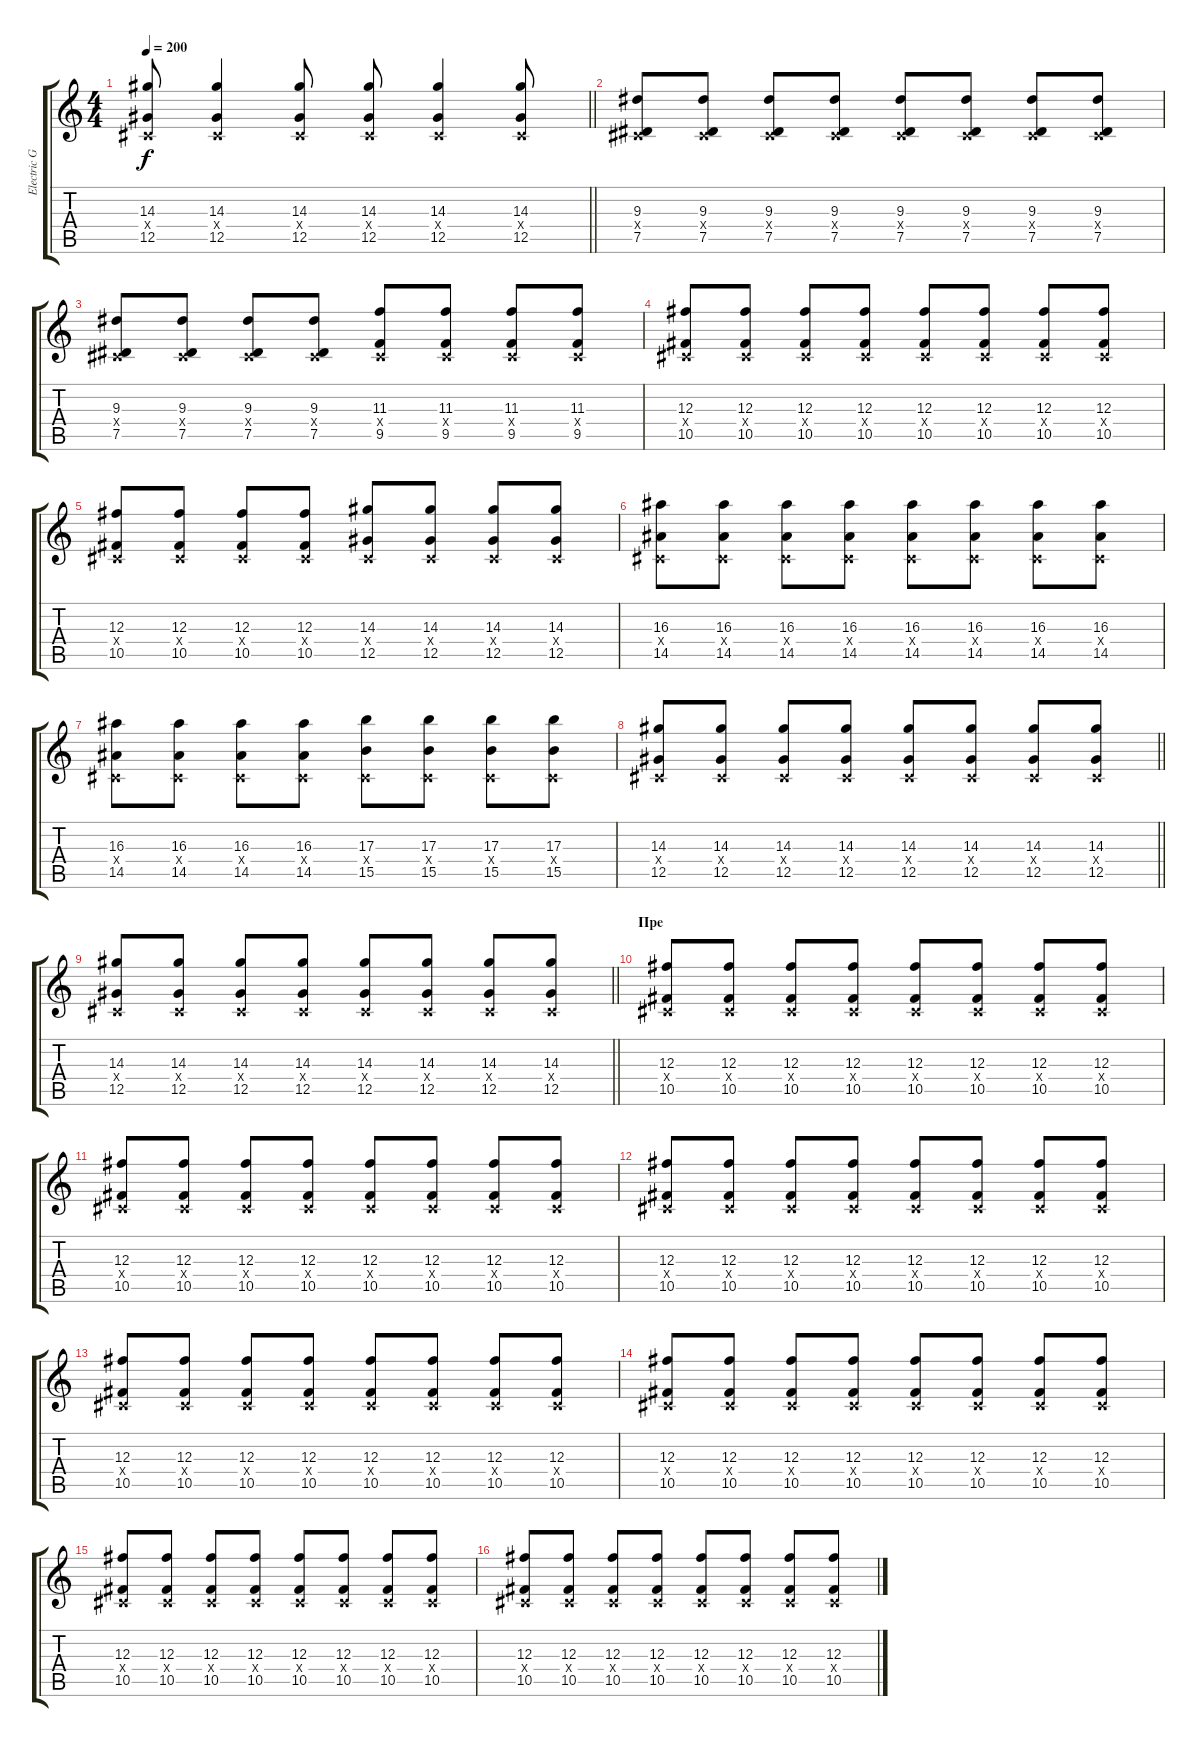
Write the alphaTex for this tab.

\track ("Electric Guitar" "Electric G") {instrument distortionguitar}
\staff {score tabs}
\tuning (Eb4 Bb3 Gb3 Db3 Ab2 Db2) {hide}
\ts (4 4)
\tempo 200
\clef g2
\barLineRight lightlight
\ks c
(14.3 0.4{x} 12.5).8{dy f} (14.3 0.4{x} 12.5).4 (14.3 0.4{x} 12.5).8 (14.3 0.4{x} 12.5).8 (14.3 0.4{x} 12.5).4 (14.3 0.4{x} 12.5).8 |
(9.3 0.4{x} 7.5).8 (9.3 0.4{x} 7.5).8 (9.3 0.4{x} 7.5).8 (9.3 0.4{x} 7.5).8 (9.3 0.4{x} 7.5).8 (9.3 0.4{x} 7.5).8 (9.3 0.4{x} 7.5).8 (9.3 0.4{x} 7.5).8 |
(9.3 0.4{x} 7.5).8 (9.3 0.4{x} 7.5).8 (9.3 0.4{x} 7.5).8 (9.3 0.4{x} 7.5).8 (11.3 0.4{x} 9.5).8 (11.3 0.4{x} 9.5).8 (11.3 0.4{x} 9.5).8 (11.3 0.4{x} 9.5).8 |
(12.3 0.4{x} 10.5).8 (12.3 0.4{x} 10.5).8 (12.3 0.4{x} 10.5).8 (12.3 0.4{x} 10.5).8 (12.3 0.4{x} 10.5).8 (12.3 0.4{x} 10.5).8 (12.3 0.4{x} 10.5).8 (12.3 0.4{x} 10.5).8 |
(12.3 0.4{x} 10.5).8 (12.3 0.4{x} 10.5).8 (12.3 0.4{x} 10.5).8 (12.3 0.4{x} 10.5).8 (14.3 0.4{x} 12.5).8 (14.3 0.4{x} 12.5).8 (14.3 0.4{x} 12.5).8 (14.3 0.4{x} 12.5).8 |
(16.3 0.4{x} 14.5).8 (16.3 0.4{x} 14.5).8 (16.3 0.4{x} 14.5).8 (16.3 0.4{x} 14.5).8 (16.3 0.4{x} 14.5).8 (16.3 0.4{x} 14.5).8 (16.3 0.4{x} 14.5).8 (16.3 0.4{x} 14.5).8 |
(16.3 0.4{x} 14.5).8 (16.3 0.4{x} 14.5).8 (16.3 0.4{x} 14.5).8 (16.3 0.4{x} 14.5).8 (17.3 0.4{x} 15.5).8 (17.3 0.4{x} 15.5).8 (17.3 0.4{x} 15.5).8 (17.3 0.4{x} 15.5).8 |
\barLineRight lightlight
(14.3 0.4{x} 12.5).8 (14.3 0.4{x} 12.5).8 (14.3 0.4{x} 12.5).8 (14.3 0.4{x} 12.5).8 (14.3 0.4{x} 12.5).8 (14.3 0.4{x} 12.5).8 (14.3 0.4{x} 12.5).8 (14.3 0.4{x} 12.5).8 |
\barLineRight lightlight
(14.3 0.4{x} 12.5).8 (14.3 0.4{x} 12.5).8 (14.3 0.4{x} 12.5).8 (14.3 0.4{x} 12.5).8 (14.3 0.4{x} 12.5).8 (14.3 0.4{x} 12.5).8 (14.3 0.4{x} 12.5).8 (14.3 0.4{x} 12.5).8 |
\section ("" "Пре")
(12.3 0.4{x} 10.5).8 (12.3 0.4{x} 10.5).8 (12.3 0.4{x} 10.5).8 (12.3 0.4{x} 10.5).8 (12.3 0.4{x} 10.5).8 (12.3 0.4{x} 10.5).8 (12.3 0.4{x} 10.5).8 (12.3 0.4{x} 10.5).8 |
(12.3 0.4{x} 10.5).8 (12.3 0.4{x} 10.5).8 (12.3 0.4{x} 10.5).8 (12.3 0.4{x} 10.5).8 (12.3 0.4{x} 10.5).8 (12.3 0.4{x} 10.5).8 (12.3 0.4{x} 10.5).8 (12.3 0.4{x} 10.5).8 |
(12.3 0.4{x} 10.5).8 (12.3 0.4{x} 10.5).8 (12.3 0.4{x} 10.5).8 (12.3 0.4{x} 10.5).8 (12.3 0.4{x} 10.5).8 (12.3 0.4{x} 10.5).8 (12.3 0.4{x} 10.5).8 (12.3 0.4{x} 10.5).8 |
(12.3 0.4{x} 10.5).8 (12.3 0.4{x} 10.5).8 (12.3 0.4{x} 10.5).8 (12.3 0.4{x} 10.5).8 (12.3 0.4{x} 10.5).8 (12.3 0.4{x} 10.5).8 (12.3 0.4{x} 10.5).8 (12.3 0.4{x} 10.5).8 |
(12.3 0.4{x} 10.5).8 (12.3 0.4{x} 10.5).8 (12.3 0.4{x} 10.5).8 (12.3 0.4{x} 10.5).8 (12.3 0.4{x} 10.5).8 (12.3 0.4{x} 10.5).8 (12.3 0.4{x} 10.5).8 (12.3 0.4{x} 10.5).8 |
(12.3 0.4{x} 10.5).8 (12.3 0.4{x} 10.5).8 (12.3 0.4{x} 10.5).8 (12.3 0.4{x} 10.5).8 (12.3 0.4{x} 10.5).8 (12.3 0.4{x} 10.5).8 (12.3 0.4{x} 10.5).8 (12.3 0.4{x} 10.5).8 |
(12.3 0.4{x} 10.5).8 (12.3 0.4{x} 10.5).8 (12.3 0.4{x} 10.5).8 (12.3 0.4{x} 10.5).8 (12.3 0.4{x} 10.5).8 (12.3 0.4{x} 10.5).8 (12.3 0.4{x} 10.5).8 (12.3 0.4{x} 10.5).8
